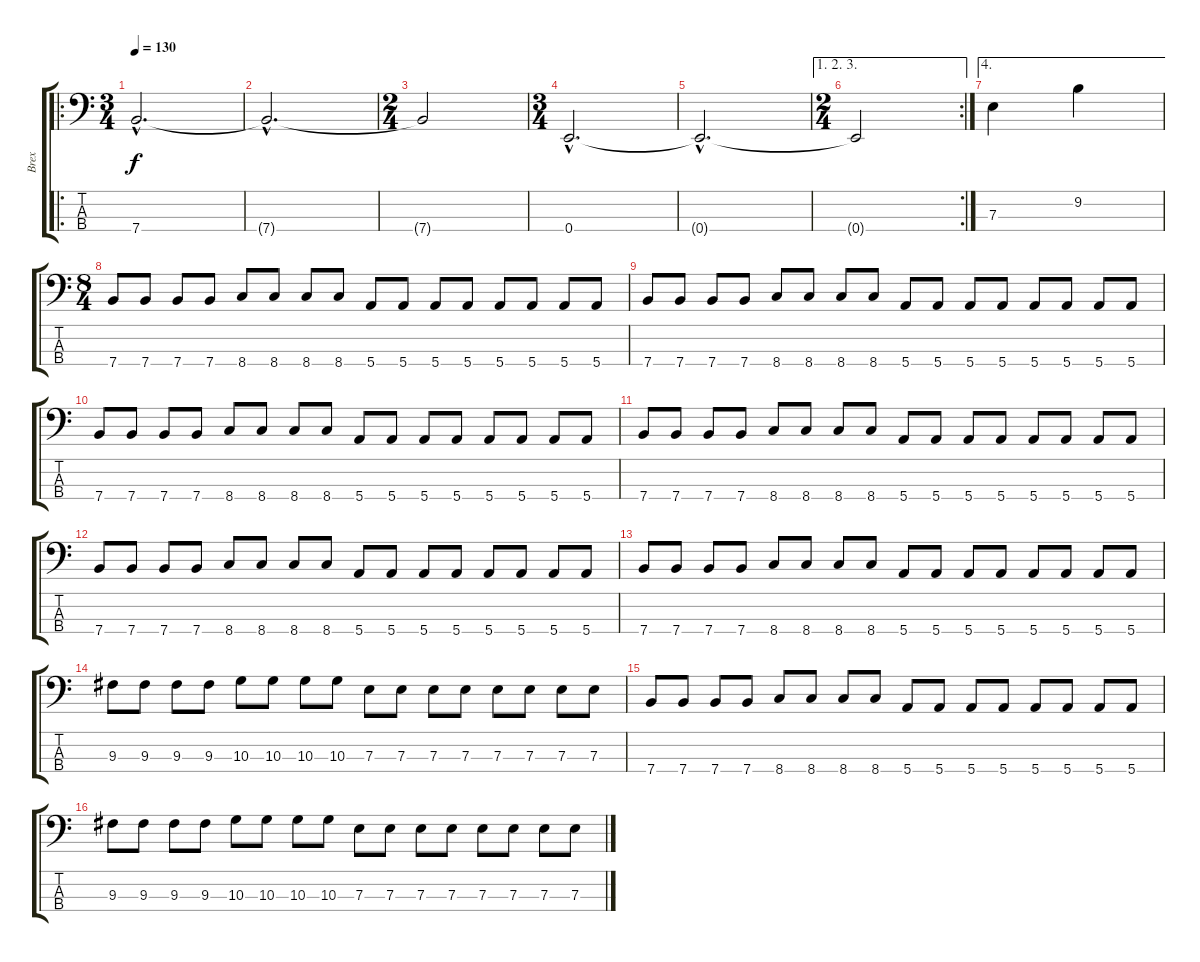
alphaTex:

\track ("Brex" "Brex") {instrument electricbassfinger}
\staff {score tabs}
\tuning (G2 D2 A1 E1) {hide}
\ro
\ts (3 4)
\tempo 130
\clef f4
\ks c
7.4{hac}.2{d dy f instrument electricbassfinger} |
7.4{hac t}.2{d} |
\ts (2 4)
7.4{t}.2 |
\ts (3 4)
0.4{hac}.2{d} |
0.4{hac t}.2{d} |
\ae (1 2 3)
\rc 2
\ts (2 4)
0.4{t}.2 |
\ae 4
7.3.4 9.2.4 |
\ts (8 4)
7.4.8 7.4.8 7.4.8 7.4.8 8.4.8 8.4.8 8.4.8 8.4.8 5.4.8 5.4.8 5.4.8 5.4.8 5.4.8 5.4.8 5.4.8 5.4.8 |
7.4.8 7.4.8 7.4.8 7.4.8 8.4.8 8.4.8 8.4.8 8.4.8 5.4.8 5.4.8 5.4.8 5.4.8 5.4.8 5.4.8 5.4.8 5.4.8 |
7.4.8 7.4.8 7.4.8 7.4.8 8.4.8 8.4.8 8.4.8 8.4.8 5.4.8 5.4.8 5.4.8 5.4.8 5.4.8 5.4.8 5.4.8 5.4.8 |
7.4.8 7.4.8 7.4.8 7.4.8 8.4.8 8.4.8 8.4.8 8.4.8 5.4.8 5.4.8 5.4.8 5.4.8 5.4.8 5.4.8 5.4.8 5.4.8 |
7.4.8 7.4.8 7.4.8 7.4.8 8.4.8 8.4.8 8.4.8 8.4.8 5.4.8 5.4.8 5.4.8 5.4.8 5.4.8 5.4.8 5.4.8 5.4.8 |
7.4.8 7.4.8 7.4.8 7.4.8 8.4.8 8.4.8 8.4.8 8.4.8 5.4.8 5.4.8 5.4.8 5.4.8 5.4.8 5.4.8 5.4.8 5.4.8 |
9.3.8 9.3.8 9.3.8 9.3.8 10.3.8 10.3.8 10.3.8 10.3.8 7.3.8 7.3.8 7.3.8 7.3.8 7.3.8 7.3.8 7.3.8 7.3.8 |
7.4.8 7.4.8 7.4.8 7.4.8 8.4.8 8.4.8 8.4.8 8.4.8 5.4.8 5.4.8 5.4.8 5.4.8 5.4.8 5.4.8 5.4.8 5.4.8 |
9.3.8 9.3.8 9.3.8 9.3.8 10.3.8 10.3.8 10.3.8 10.3.8 7.3.8 7.3.8 7.3.8 7.3.8 7.3.8 7.3.8 7.3.8 7.3.8
